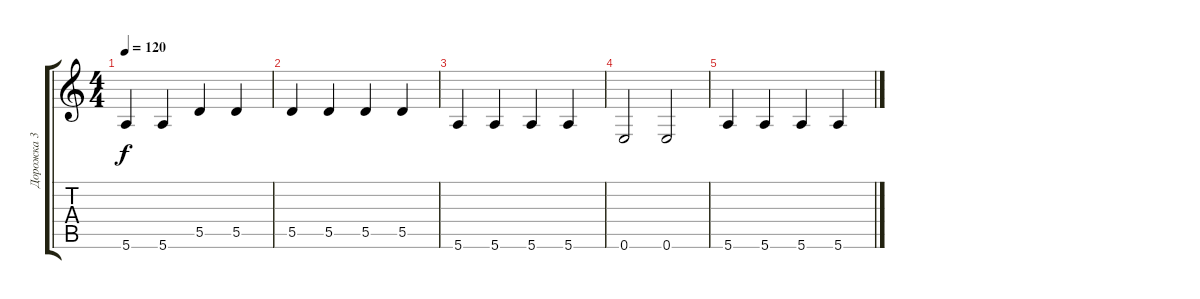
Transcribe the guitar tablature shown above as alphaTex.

\track ("Дорожка 3" "Дорожка 3") {instrument electricbassfinger}
\staff {score tabs}
\tuning (E4 B3 G3 D3 A2 E2) {hide}
\ts (4 4)
\tempo 120
\clef g2
\ks c
5.6.4{dy f} 5.6.4 5.5.4 5.5.4 |
5.5.4 5.5.4 5.5.4 5.5.4 |
5.6.4 5.6.4 5.6.4 5.6.4 |
0.6.2 0.6.2 |
5.6.4 5.6.4 5.6.4 5.6.4
